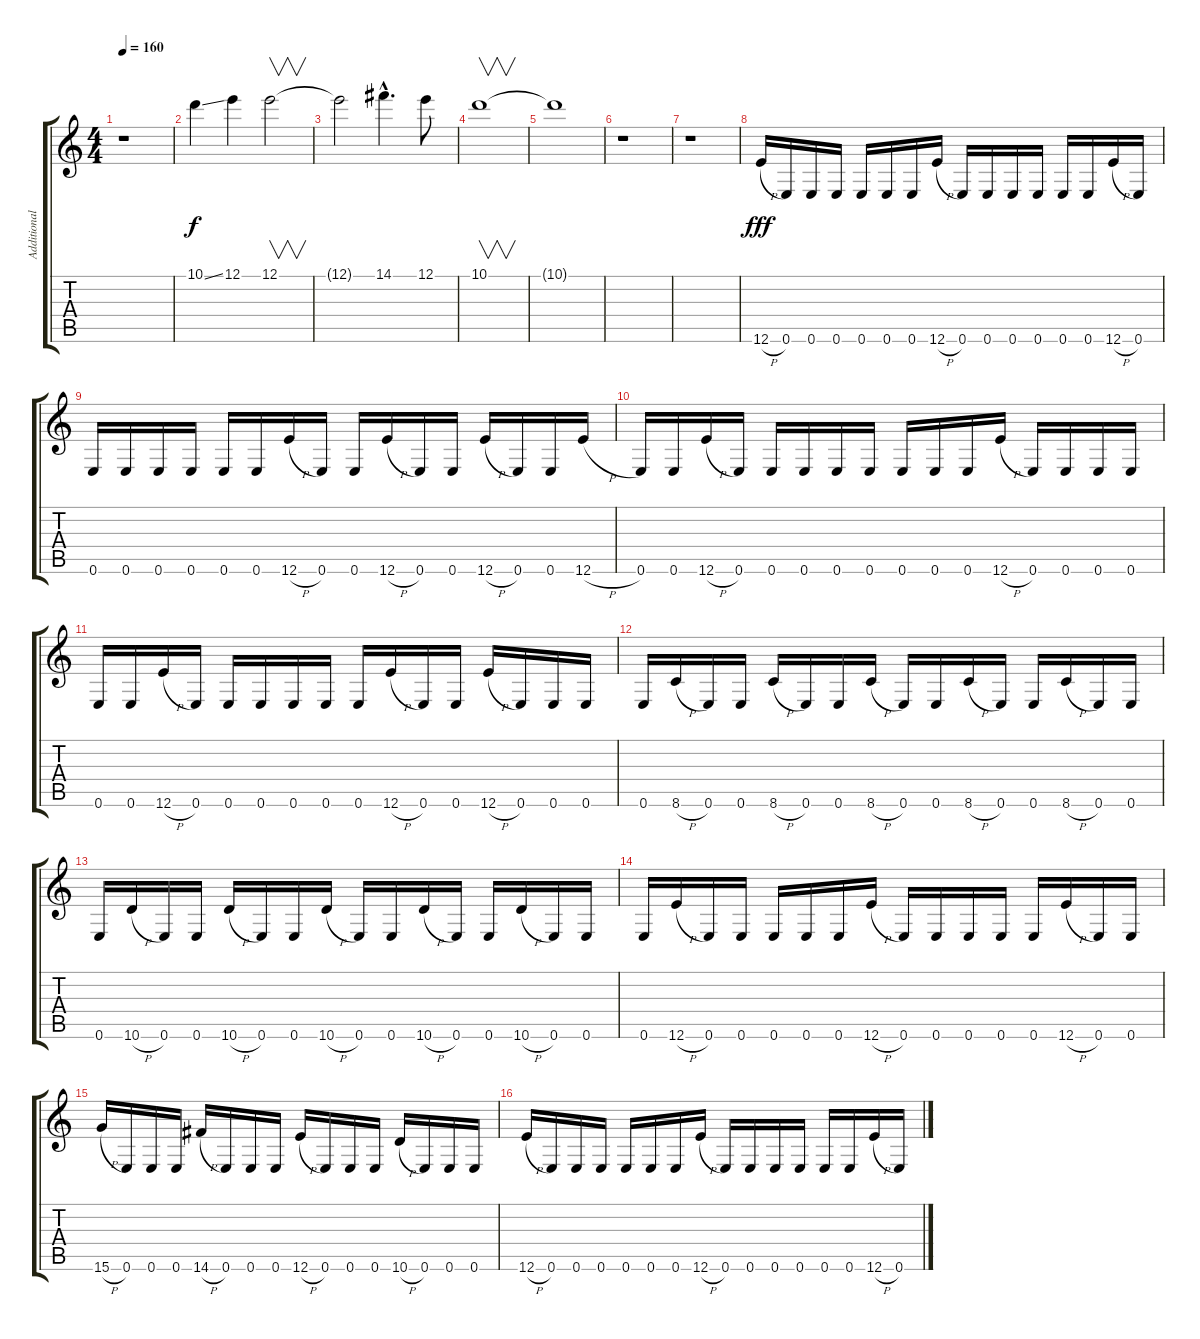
\track ("Additional Guitar" "Additional") {instrument overdrivenguitar}
\staff {score tabs}
\tuning (E4 B3 G3 D3 A2 E2) {hide}
\ts (4 4)
\tempo 160
\clef g2
\ks c
r.1{dy f} |
10.1{ss}.4 12.1.4 12.1.2{v} |
12.1{t}.2 14.1{hac}.4{d} 12.1.8 |
10.1.1{v} |
10.1{t}.1 |
r.1 |
r.1 |
12.6{h}.16{dy fff instrument electricguitarmuted} 0.6.16 0.6.16 0.6.16 0.6.16 0.6.16 0.6.16 12.6{h}.16 0.6.16 0.6.16 0.6.16 0.6.16 0.6.16 0.6.16 12.6{h}.16 0.6.16 |
0.6.16 0.6.16 0.6.16 0.6.16 0.6.16 0.6.16 12.6{h}.16 0.6.16 0.6.16 12.6{h}.16 0.6.16 0.6.16 12.6{h}.16 0.6.16 0.6.16 12.6{h}.16 |
0.6.16 0.6.16 12.6{h}.16 0.6.16 0.6.16 0.6.16 0.6.16 0.6.16 0.6.16 0.6.16 0.6.16 12.6{h}.16 0.6.16 0.6.16 0.6.16 0.6.16 |
0.6.16{instrument electricguitarmuted} 0.6.16 12.6{h}.16 0.6.16 0.6.16 0.6.16 0.6.16 0.6.16 0.6.16 12.6{h}.16 0.6.16 0.6.16 12.6{h}.16 0.6.16 0.6.16 0.6.16 |
0.6.16 8.6{h}.16 0.6.16 0.6.16 8.6{h}.16 0.6.16 0.6.16 8.6{h}.16 0.6.16 0.6.16 8.6{h}.16 0.6.16 0.6.16 8.6{h}.16 0.6.16 0.6.16 |
0.6.16{instrument electricguitarmuted} 10.6{h}.16 0.6.16 0.6.16 10.6{h}.16 0.6.16 0.6.16 10.6{h}.16 0.6.16 0.6.16 10.6{h}.16 0.6.16 0.6.16 10.6{h}.16 0.6.16 0.6.16 |
0.6.16{instrument electricguitarmuted} 12.6{h}.16 0.6.16 0.6.16 0.6.16 0.6.16 0.6.16 12.6{h}.16 0.6.16 0.6.16 0.6.16 0.6.16 0.6.16 12.6{h}.16 0.6.16 0.6.16 |
15.6{h}.16 0.6.16 0.6.16 0.6.16 14.6{h}.16 0.6.16 0.6.16 0.6.16 12.6{h}.16 0.6.16 0.6.16 0.6.16 10.6{h}.16 0.6.16 0.6.16 0.6.16 |
12.6{h}.16{instrument electricguitarmuted} 0.6.16 0.6.16 0.6.16 0.6.16 0.6.16 0.6.16 12.6{h}.16 0.6.16 0.6.16 0.6.16 0.6.16 0.6.16 0.6.16 12.6{h}.16 0.6.16
